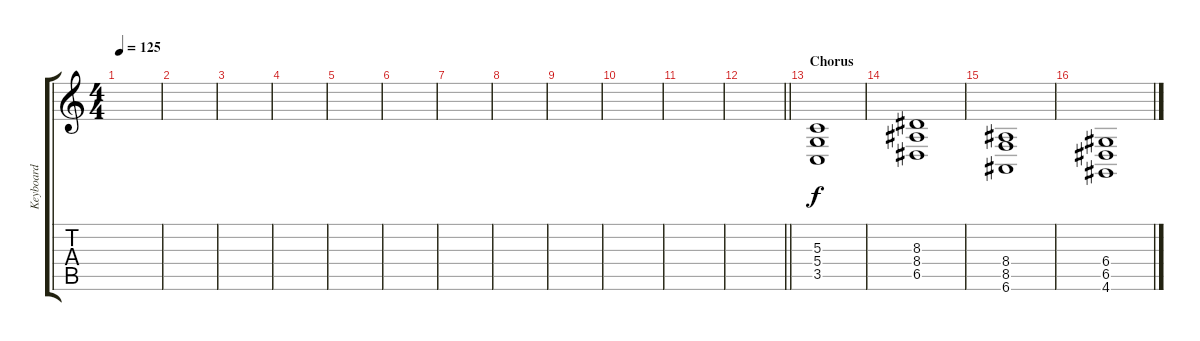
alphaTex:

\track ("Keyboard" "Keyboard") {instrument lead2sawtooth}
\staff {score tabs}
\tuning (E4 B3 G3 D3 A2 E2) {hide}
\ts (4 4)
\tempo 125
\clef g2
\ks c
|
|
|
|
|
|
|
|
|
|
|
\barLineRight lightlight
|
\section ("" "Chorus")
(5.3 5.4 3.5).1 |
(8.3 8.4 6.5).1 |
(8.4 8.5 6.6).1 |
(6.4 6.5 4.6).1
